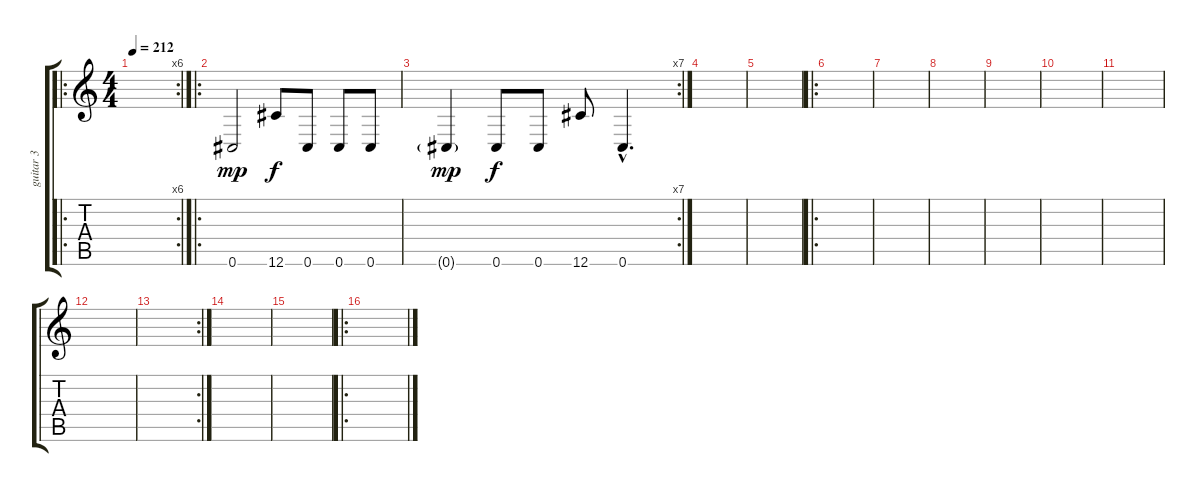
\track ("guitar 3" "guitar 3") {instrument electricguitarclean}
\staff {score tabs}
\tuning (Eb4 Bb3 Gb3 Db3 Ab2 Db2) {hide}
\ro
\rc 6
\ts (4 4)
\tempo 212
\clef g2
\ks c
|
\ro
0.6.2{dy mp} 12.6.8{dy f} 0.6.8 0.6.8 0.6.8 |
\rc 7
0.6{g}.4{dy mp} 0.6.8{dy f} 0.6.8 12.6.8 0.6{hac}.4{d} |
|
|
\ro
|
|
|
|
|
|
|
\rc 2
|
|
|
\ro
